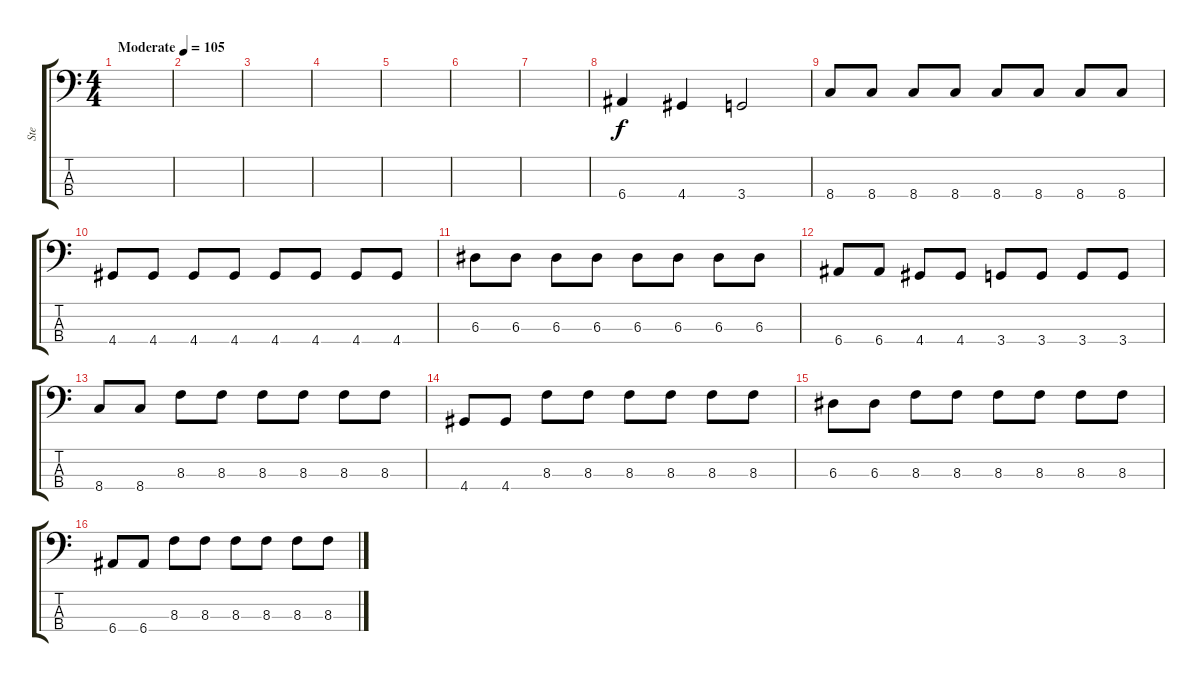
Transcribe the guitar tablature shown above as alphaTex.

\track ("Ste" "Ste") {instrument electricbassfinger}
\staff {score tabs}
\tuning (G2 D2 A1 E1) {hide}
\ts (4 4)
\tempo (105 "Moderate")
\clef f4
\ks c
|
|
|
|
|
|
|
6.4.4 4.4.4 3.4.2 |
8.4.8 8.4.8 8.4.8 8.4.8 8.4.8 8.4.8 8.4.8 8.4.8 |
4.4.8 4.4.8 4.4.8 4.4.8 4.4.8 4.4.8 4.4.8 4.4.8 |
6.3.8 6.3.8 6.3.8 6.3.8 6.3.8 6.3.8 6.3.8 6.3.8 |
6.4.8 6.4.8 4.4.8 4.4.8 3.4.8 3.4.8 3.4.8 3.4.8 |
8.4.8 8.4.8 8.3.8 8.3.8 8.3.8 8.3.8 8.3.8 8.3.8 |
4.4.8 4.4.8 8.3.8 8.3.8 8.3.8 8.3.8 8.3.8 8.3.8 |
6.3.8 6.3.8 8.3.8 8.3.8 8.3.8 8.3.8 8.3.8 8.3.8 |
6.4.8 6.4.8 8.3.8 8.3.8 8.3.8 8.3.8 8.3.8 8.3.8
